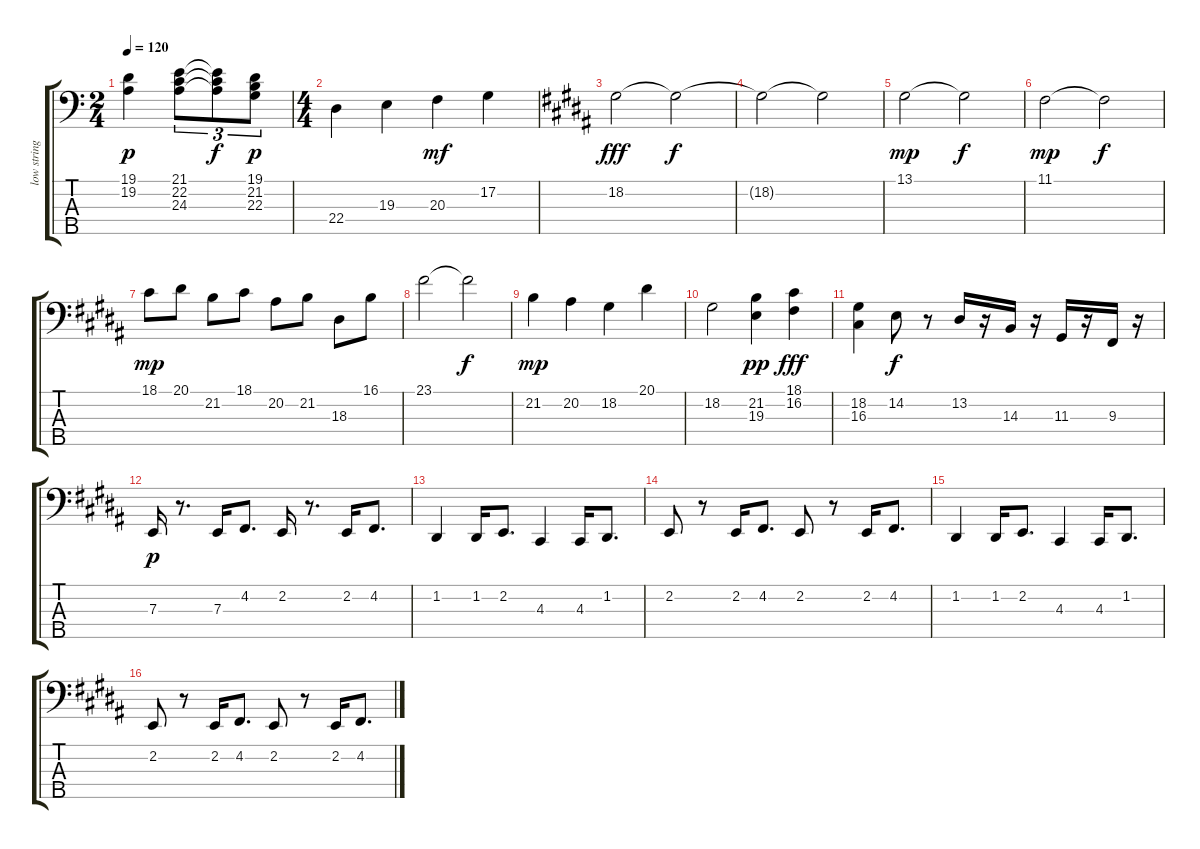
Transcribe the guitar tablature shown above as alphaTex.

\track ("low strings" "low string") {instrument stringensemble1}
\staff {score tabs}
\tuning (G2 D2 A1 E1 B0) {hide}
\ts (2 4)
\tempo 120
\clef f4
\ks c
(19.1 19.2).4{dy p} (21.1 22.2 24.3).8{tu (3 2)} (21.1{t} 22.2{t} 24.3{t}).8{tu (3 2) dy f} (19.1 21.2 22.3).8{tu (3 2) dy p} |
\ts (4 4)
22.4.4 19.3.4 20.3.4{dy mf} 17.2.4 |
\ks b
18.2.2{dy fff} 18.2{t}.2{dy f} |
18.2{t}.2 18.2{t}.2 |
13.1.2{dy mp} 13.1{t}.2{dy f} |
11.1.2{dy mp} 11.1{t}.2{dy f} |
18.1.8{dy mp} 20.1.8 21.2.8 18.1.8 20.2.8 21.2.8 18.3.8 16.1.8 |
23.1.2 23.1{t}.2{dy f} |
21.2.4{dy mp} 20.2.4 18.2.4 20.1.4 |
18.2.2 (21.2 19.3).4{dy pp} (18.1 16.2).4{dy fff} |
(18.2 16.3).4 14.2.8{dy f} r.8 13.2.16 r.16 14.3.16 r.16 11.3.16 r.16 9.3.16 r.16 |
7.3.16{dy p} r.8{d} 7.3.16 4.2.8{d} 2.2.16 r.8{d} 2.2.16 4.2.8{d} |
1.2.4 1.2.16 2.2.8{d} 4.3.4 4.3.16 1.2.8{d} |
2.2.8 r.8 2.2.16 4.2.8{d} 2.2.8 r.8 2.2.16 4.2.8{d} |
1.2.4 1.2.16 2.2.8{d} 4.3.4 4.3.16 1.2.8{d} |
2.2.8 r.8 2.2.16 4.2.8{d} 2.2.8 r.8 2.2.16 4.2.8{d}
